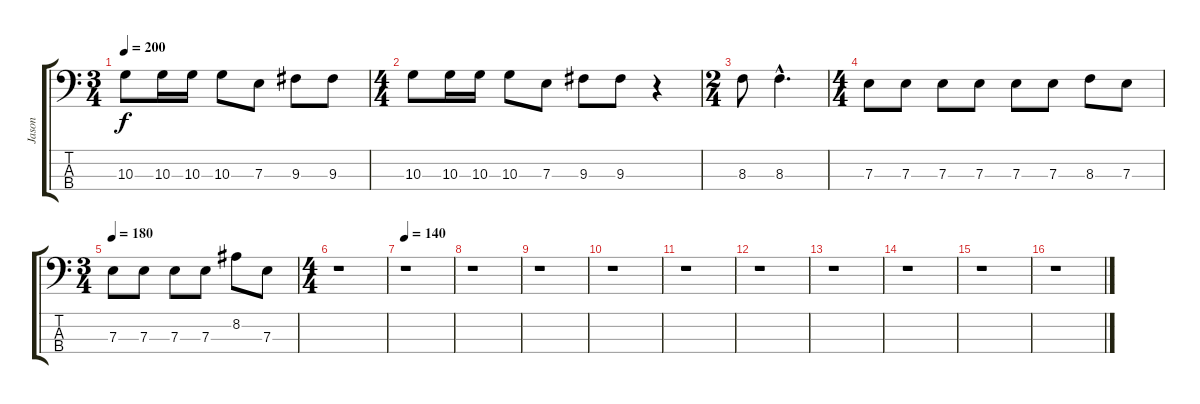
\track ("Jason" "Jason") {instrument electricbasspick}
\staff {score tabs}
\tuning (G2 D2 A1 E1) {hide}
\ts (3 4)
\tempo 200
\clef f4
\ks c
10.3.8{dy f} 10.3.16 10.3.16 10.3.8 7.3.8 9.3.8 9.3.8 |
\ts (4 4)
10.3.8 10.3.16 10.3.16 10.3.8 7.3.8 9.3.8 9.3.8 r.4 |
\ts (2 4)
8.3.8 8.3{hac}.4{d} |
\ts (4 4)
7.3.8 7.3.8 7.3.8 7.3.8 7.3.8 7.3.8 8.3.8 7.3.8 |
\ts (3 4)
\tempo 180
7.3.8 7.3.8 7.3.8 7.3.8 8.2.8 7.3.8 |
\ts (4 4)
r.1 |
\tempo 140
r.1 |
r.1 |
r.1 |
r.1 |
r.1 |
r.1 |
r.1 |
r.1 |
r.1 |
r.1
